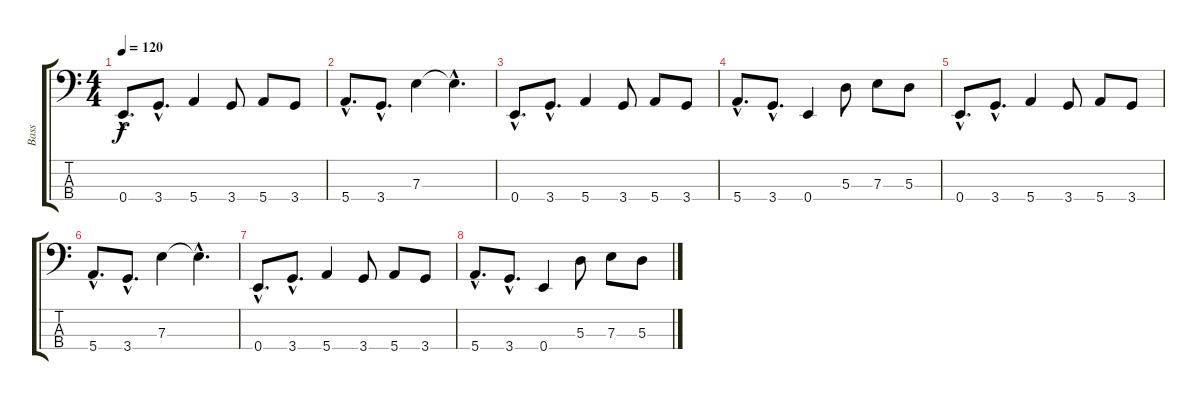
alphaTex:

\track ("Bass" "Bass") {instrument electricbassfinger}
\staff {score tabs}
\tuning (G2 D2 A1 E1) {hide}
\ts (4 4)
\tempo 120
\clef f4
\ks c
0.4{hac}.8{d dy f} 3.4{hac}.8{d} 5.4.4 3.4.8 5.4.8 3.4.8 |
5.4{hac}.8{d} 3.4{hac}.8{d} 7.3.4 7.3{hac t}.4{d} |
0.4{hac}.8{d} 3.4{hac}.8{d} 5.4.4 3.4.8 5.4.8 3.4.8 |
5.4{hac}.8{d} 3.4{hac}.8{d} 0.4.4 5.3.8 7.3.8 5.3.8 |
0.4{hac}.8{d volume 5} 3.4{hac}.8{d} 5.4.4 3.4.8 5.4.8 3.4.8 |
5.4{hac}.8{d} 3.4{hac}.8{d} 7.3.4 7.3{hac t}.4{d} |
0.4{hac}.8{d volume 0} 3.4{hac}.8{d} 5.4.4 3.4.8 5.4.8 3.4.8 |
5.4{hac}.8{d} 3.4{hac}.8{d} 0.4.4 5.3.8 7.3.8 5.3.8
